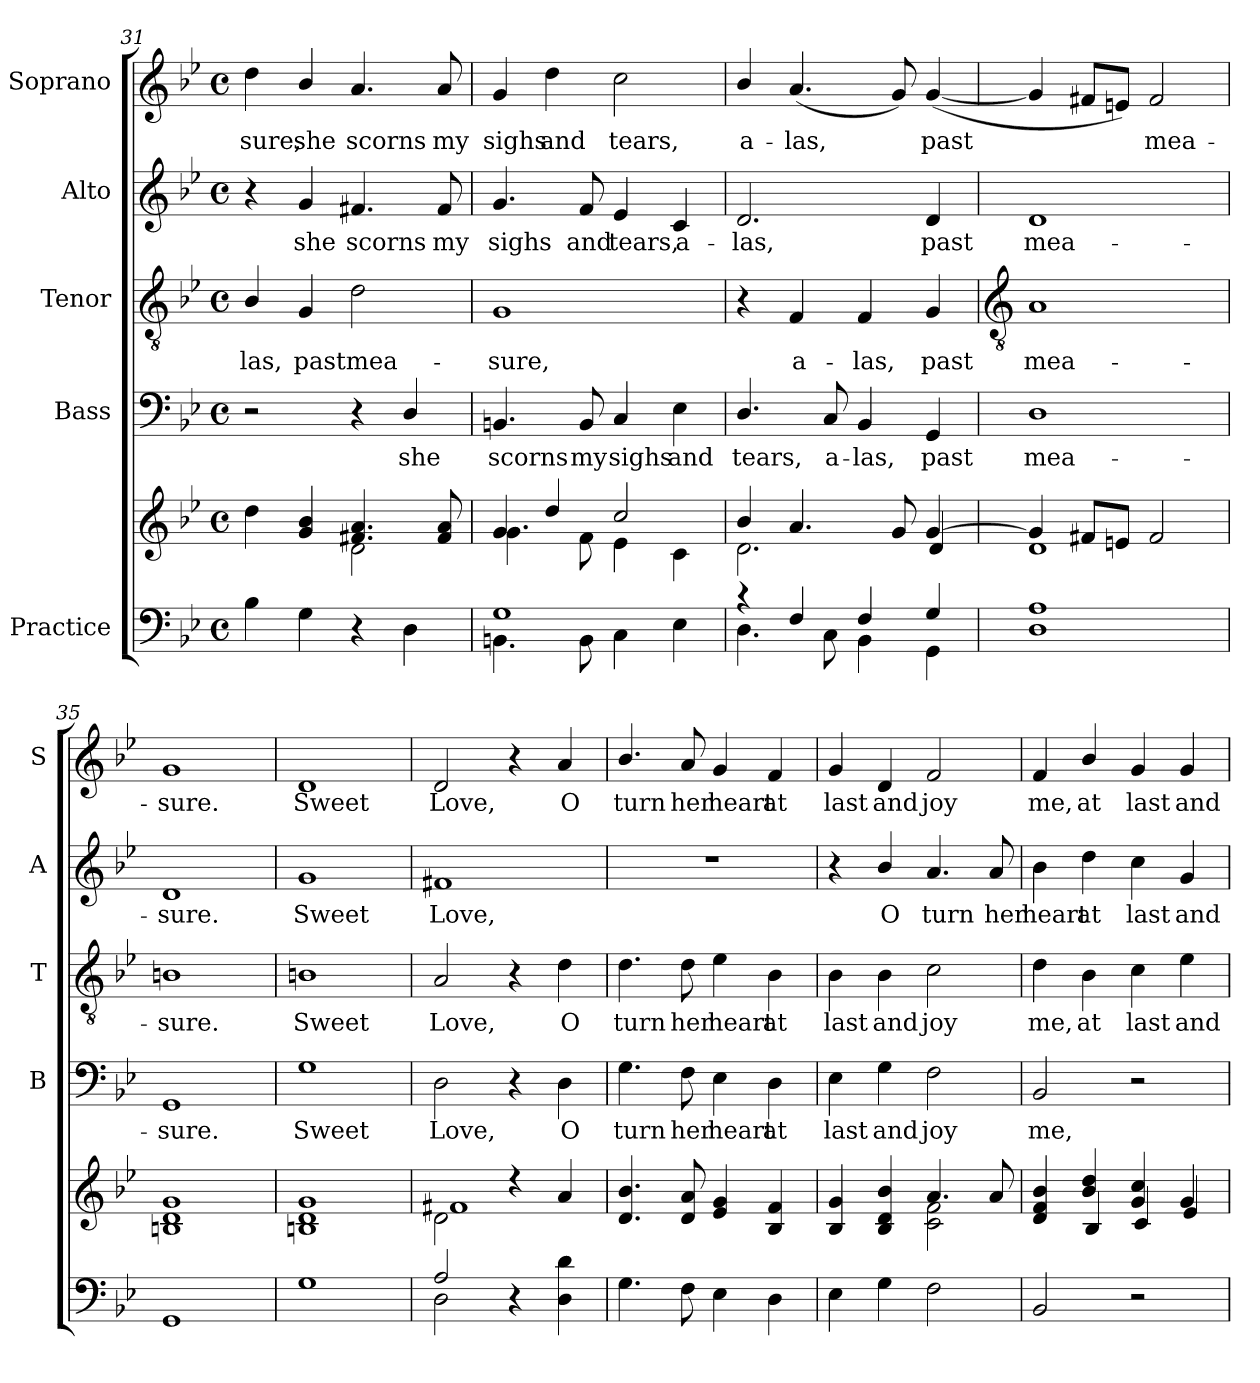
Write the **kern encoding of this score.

**kern	**kern	**kern	**text	**kern	**text	**kern	**text	**kern	**text
*part5	*part5	*part4	*part4	*part3	*part3	*part2	*part2	*part1	*part1
*staff6	*staff5	*staff4	*staff4	*staff3	*staff3	*staff2	*staff2	*staff1	*staff1
*I"Practice	*	*I"Bass	*	*I"Tenor	*	*I"Alto	*	*I"Soprano	*
*	*	*I'B	*	*I'T	*	*I'A	*	*I'S	*
*clefF4	*clefG2	*clefF4	*	*clefGv2	*	*clefG2	*	*clefG2	*
*k[b-e-]	*k[b-e-]	*k[b-e-]	*	*k[b-e-]	*	*k[b-e-]	*	*k[b-e-]	*
*B-:	*B-:	*B-:	*	*B-:	*	*B-:	*	*B-:	*
*M4/4	*M4/4	*M4/4	*	*M4/4	*	*M4/4	*	*M4/4	*
*met(c)	*met(c)	*met(c)	*	*met(c)	*	*met(c)	*	*met(c)	*
=31	=31	=31	=31	=31	=31	=31	=31	=31	=31
*^	*^	*	*	*	*	*	*	*	*
*	*	*	*^	*	*	*	*	*	*	*	*
!	!	!	!	!	!	!	!	!LO:LY:b	!	!	!	!LO:LY:b
4B-	2ryy	4dd\	2ryy	2ryy	2r	.	4B-/	-las,	4r	.	4dd	-sure,
!	!	!	!	!	!	!	!	!LO:LY:b	!	!LO:LY:b	!	!LO:LY:b
4G	.	4g/ 4b-/	.	.	.	.	4G	past	4g	she	4b-/	she
!	!	!	!	!	!	!	!	!LO:LY:b	!	!LO:LY:b	!	!LO:LY:b
2ryy	4r	4.f#X/ 4.a/	2ryy	2d\	4r	.	2d	mea-	4.f#X	scorns	4.a	scorns
!	!	!	!	!	!	!LO:LY:b	!	!	!	!	!	!
.	4D	.	.	.	4D/	she	.	.	.	.	.	.
!	!	!	!	!	!	!	!	!	!	!LO:LY:b	!	!LO:LY:b
.	.	8f#/ 8a/	.	.	.	.	.	.	8f#	my	8a	my
*	*	*	*v	*v	*	*	*	*	*	*	*	*
=32	=32	=32	=32	=32	=32	=32	=32	=32	=32	=32	=32
!	!	!	!	!	!LO:LY:b	!	!LO:LY:b	!	!LO:LY:b	!	!LO:LY:b
1G	4.BBn\	4g/	4.g\	4.BBn	scorns	1G	-sure,	4.g	sighs	4g	sighs
!	!	!	!	!	!	!	!	!	!	!	!LO:LY:b
.	.	4dd/	.	.	.	.	.	.	.	4dd	and
!	!	!	!	!	!LO:LY:b	!	!	!	!LO:LY:b	!	!
.	8BB\	.	8f\	8BB	my	.	.	8f	and	.	.
!	!	!	!	!	!LO:LY:b	!	!	!	!LO:LY:b	!	!LO:LY:b
.	4C\	2cc/	4e-\	4C	sighs	.	.	4e-	tears,	2cc	tears,
!	!	!	!	!	!LO:LY:b	!	!	!	!LO:LY:b	!	!
.	4E-	.	4c\	4E-	and	.	.	4c	a-	.	.
=33	=33	=33	=33	=33	=33	=33	=33	=33	=33	=33	=33
!	!	!	!	!	!LO:LY:b	!	!	!	!LO:LY:b	!	!LO:LY:b
4r	4.D	4b-/	2.d\	4.D/	tears,	4r	.	2.d	-las,	4b-/	a-
!	!	!	!	!	!	!	!LO:LY:b	!	!	!	!LO:LY:b
4F/	.	4.a/	.	.	.	4F	a-	.	.	(<4.a	-las,
!	!	!	!	!	!LO:LY:b	!	!	!	!	!	!
.	8C\	.	.	8C	a-	.	.	.	.	.	.
!	!	!	!	!	!LO:LY:b	!	!LO:LY:b	!	!	!	!
4F/	4BB-\	.	.	4BB-	-las,	4F	-las,	.	.	.	.
.	.	8g/	.	.	.	.	.	.	.	8g)	.
!	!	!	!	!	!LO:LY:b	!	!LO:LY:b	!	!LO:LY:b	!	!LO:LY:b
4G/	4GG	[4g/	4d/	4GG	past	4G	past	4d	past	(<[4g	past
!!LO:LB:g=z
=34	=34	=34	=34	=34	=34	=34	=34	=34	=34	=34	=34
*	*	*	*	*	*	*clefGv2	*	*	*	*	*
!	!	!	!	!	!LO:LY:b	!	!LO:LY:b	!	!LO:LY:b	!	!
1A	1D	4g/]	1d\	1D	mea-	1A	mea-	1d	mea-	4g]	.
.	.	8f#X/L	.	.	.	.	.	.	.	8f#XL	.
.	.	8en/J	.	.	.	.	.	.	.	8enJ)	.
!	!	!	!	!	!	!	!	!	!	!	!LO:LY:b
.	.	2f#/	.	.	.	.	.	.	.	2f#	mea-
*v	*v	*	*	*	*	*	*	*	*	*	*
=35	=35	=35	=35	=35	=35	=35	=35	=35	=35	=35
*	*	*^	*	*	*	*	*	*	*	*
!	!	!	!	!	!LO:LY:b	!	!LO:LY:b	!	!LO:LY:b	!	!LO:LY:b
1GG	1g/	1d\	1Bn	1GG	-sure.	1Bn	-sure.	1d	-sure.	1g	-sure.
=36	=36	=36	=36	=36	=36	=36	=36	=36	=36	=36	=36
!	!	!	!	!	!LO:LY:b	!	!LO:LY:b	!	!LO:LY:b	!	!LO:LY:b
1G	1g/	1d\	1Bn	1G	Sweet	1Bn	Sweet	1g	Sweet	1d	Sweet
=37	=37	=37	=37	=37	=37	=37	=37	=37	=37	=37	=37
*^	*	*	*	*	*	*	*	*	*	*	*
!	!	!	!	!	!	!LO:LY:b	!	!LO:LY:b	!	!LO:LY:b	!	!LO:LY:b
*	*	*	*v	*v	*	*	*	*	*	*	*	*
2A	2D	2d\	1f#X\	2D	Love,	2A	Love,	1f#X	Love,	2d	Love,
4r	2ryy	4r	.	4r	.	4r	.	.	.	4r	.
!	!	!	!	!	!LO:LY:b	!	!LO:LY:b	!	!	!	!LO:LY:b
4D 4d	.	4a/	.	4D	O	4d	O	.	.	4a	O
=38	=38	=38	=38	=38	=38	=38	=38	=38	=38	=38	=38
!	!	!	!	!	!LO:LY:b	!	!LO:LY:b	!	!	!	!LO:LY:b
4.G	2ryy	4.d/ 4.b-/	2ryy	4.G	turn	4.d	turn	1r	.	4.b-/	turn
!	!	!	!	!	!LO:LY:b	!	!LO:LY:b	!	!	!	!LO:LY:b
8F	.	8d/ 8a/	.	8F	her	8d	her	.	.	8a	her
!	!	!	!	!	!LO:LY:b	!	!LO:LY:b	!	!	!	!LO:LY:b
4E-	2ryy	4e-/ 4g/	2ryy	4E-	heart	4e-	heart	.	.	4g	heart
!	!	!	!	!	!LO:LY:b	!	!LO:LY:b	!	!	!	!LO:LY:b
4D	.	4B-/ 4f/	.	4D	at	4B-	at	.	.	4f	at
=39	=39	=39	=39	=39	=39	=39	=39	=39	=39	=39	=39
!	!	!	!	!	!LO:LY:b	!	!LO:LY:b	!	!	!	!LO:LY:b
4E-	2ryy	4B-/ 4g/	2ryy	4E-	last	4B-	last	4r	.	4g	last
!	!	!	!	!	!LO:LY:b	!	!LO:LY:b	!	!LO:LY:b	!	!LO:LY:b
4G	.	4B-/ 4d/ 4b-/	.	4G	and	4B-	and	4b-/	O	4d	and
!	!	!	!	!	!LO:LY:b	!	!LO:LY:b	!	!LO:LY:b	!	!LO:LY:b
2F	2ryy	4.a/	2c\ 2f\	2F	joy	2c	joy	4.a	turn	2f	joy
!	!	!	!	!	!	!	!	!	!LO:LY:b	!	!
.	.	8a/	.	.	.	.	.	8a	her	.	.
=40	=40	=40	=40	=40	=40	=40	=40	=40	=40	=40	=40
*	*	*	*^	*	*	*	*	*	*	*	*
!	!	!	!	!	!	!LO:LY:b	!	!LO:LY:b	!	!LO:LY:b	!	!LO:LY:b
4ryy	2BB-	4d/ 4f/ 4b-/	1ryy	4ryy	2BB-	me,	4d	me,	4b-	heart	4f	me,
!	!	!	!	!	!	!	!	!LO:LY:b	!	!LO:LY:b	!	!LO:LY:b
2.ryy	.	4b-/ 4dd/	.	4B-	.	.	4B-	at	4dd	at	4b-/	at
!	!	!	!	!	!	!	!	!LO:LY:b	!	!LO:LY:b	!	!LO:LY:b
.	2r	4g/ 4cc/	.	4c	2r	.	4c	last	4cc	last	4g	last
!	!	!	!	!	!	!	!	!LO:LY:b	!	!LO:LY:b	!	!LO:LY:b
.	.	4g/	.	4e-	.	.	4e-	and	4g	and	4g	and
*v	*v	*	*	*	*	*	*	*	*	*	*	*
*	*v	*v	*v	*	*	*	*	*	*	*	*
=	=	=	=	=	=	=	=	=	=
*-	*-	*-	*-	*-	*-	*-	*-	*-	*-
